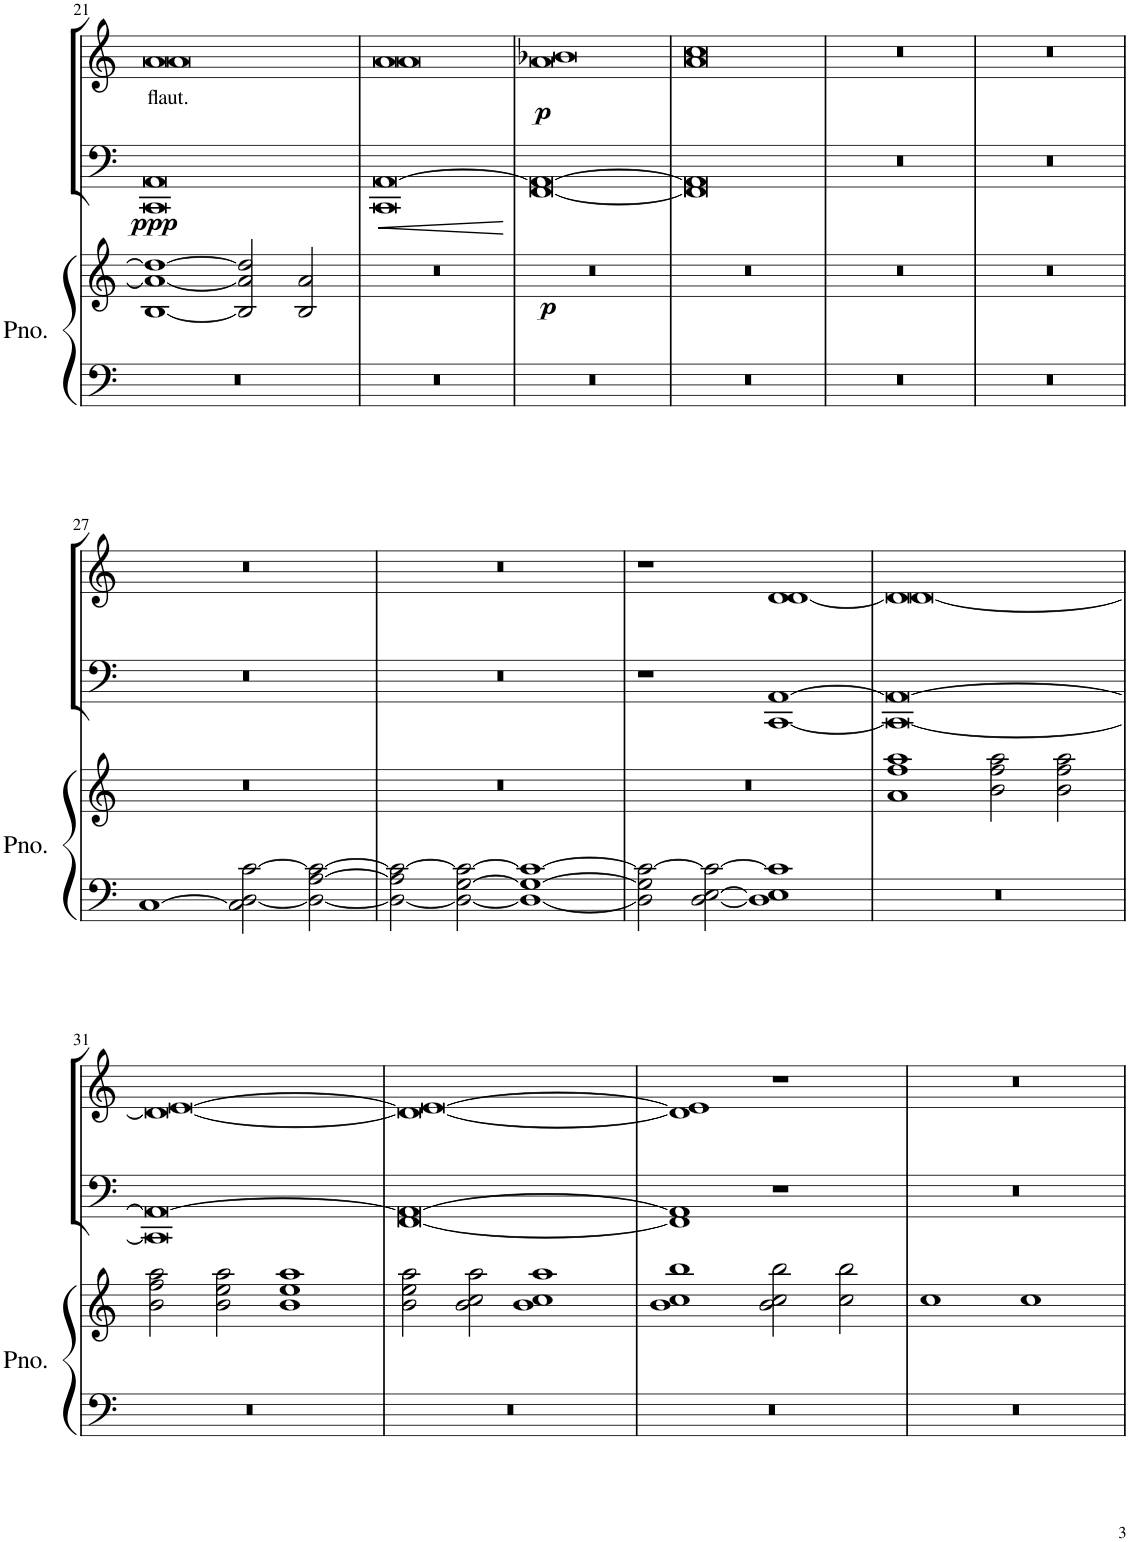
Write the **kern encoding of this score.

**kern	**kern	**dynam	**kern	**dynam	**kern	**dynam
*part3	*part3	*part3	*part2	*part2	*part1	*part1
*staff4	*staff3	*staff3/4	*staff2	*staff2	*staff1	*staff1
*I"Piano	*	*	*I"Violoncello	*	*I"Violin I	*
*I'Pno.	*	*	*I'Vc	*	*I'Vln	*
!!LO:PB:g=z
*clefF4	*clefG2	*	*clefF4	*	*clefG2	*
*k[]	*k[]	*	*k[]	*	*k[]	*
*M4/2	*M4/2	*	*M4/2	*	*M4/2	*
=21	=21	=21	=21	=21	=21	=21
!	!	!	!LO:TX:a:t=flaut.	!	!	!
!	!	!	!	!LO:DY:b	!	!
0r	[1B 1a_ 1dd_	.	0CC 0AA	ppp	0a 0a	.
.	2B/] 2a/] 2dd/]	.	.	.	.	.
.	2B/ 2a/	.	.	.	.	.
=22	=22	=22	=22	=22	=22	=22
!	!	!	!	!LO:HP:b	!	!
0r	0r	.	0CC [0AA	<	0a 0a	.
.	.	.	.	[	.	.
=23	=23	=23	=23	=23	=23	=23
!	!	!LO:DY:b	!	!	!	!LO:DY:b
0r	0r	p	[0FF 0AA_	.	0a 0b-X	p
=24	=24	=24	=24	=24	=24	=24
0r	0r	.	0FF] 0AA]	.	0a 0cc	.
=25	=25	=25	=25	=25	=25	=25
0r	0r	.	0r	.	0r	.
=26	=26	=26	=26	=26	=26	=26
0r	0r	.	0r	.	0r	.
!!LO:LB:g=z
=27	=27	=27	=27	=27	=27	=27
[1C	0r	.	0r	.	0r	.
2C\] [2D\ [2c\	.	.	.	.	.	.
2D\_ [2A\ 2c\_	.	.	.	.	.	.
=28	=28	=28	=28	=28	=28	=28
2D\_ 2A\] 2c\_	0r	.	0r	.	0r	.
2D\_ [2G\ 2c\_	.	.	.	.	.	.
1D_ 1G_ 1c_	.	.	.	.	.	.
=29	=29	=29	=29	=29	=29	=29
2D\] 2G\] 2c\_	0r	.	0r	.	0r	.
[2D\ [2E\ 2c\_	.	.	.	.	.	.
1D] 1E] 1c]	.	.	.	.	.	.
1ryy	1ryy	.	[1CC [1AA	.	[1d 1d	.
=30	=30	=30	=30	=30	=30	=30
0r	1a 1ff 1aa	.	0CC_ 0AA_	.	0d] [0d	.
.	2b\ 2ff\ 2aa\	.	.	.	.	.
.	2b\ 2ff\ 2aa\	.	.	.	.	.
!!LO:LB:g=z
=31	=31	=31	=31	=31	=31	=31
0r	2b\ 2ff\ 2aa\	.	0CC] 0AA_	.	0d_ [0e	.
.	2b\ 2ee\ 2aa\	.	.	.	.	.
.	1b 1ee 1aa	.	.	.	.	.
=32	=32	=32	=32	=32	=32	=32
0r	2b\ 2ee\ 2aa\	.	[0FF 0AA_	.	0d_ 0e_	.
.	2b\ 2cc\ 2aa\	.	.	.	.	.
.	1b 1cc 1aa	.	.	.	.	.
=33	=33	=33	=33	=33	=33	=33
0r	1b 1cc 1bb	.	1FF] 1AA]	.	1d] 1e]	.
.	2b\ 2cc\ 2bb\	.	1r	.	1r	.
.	2cc\ 2bb\	.	.	.	.	.
=34	=34	=34	=34	=34	=34	=34
0r	1cc	.	0r	.	0r	.
.	1cc	.	.	.	.	.
1ryy	1ryy	.	1r	.	1r	.
=	=	=	=	=	=	=
*-	*-	*-	*-	*-	*-	*-
